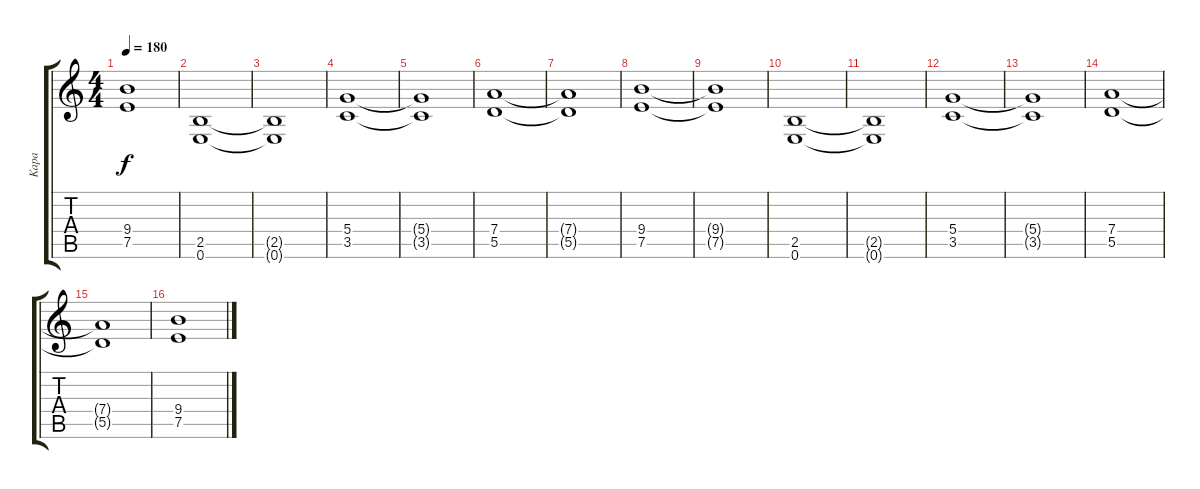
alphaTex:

\track ("Kapa" "Kapa") {instrument distortionguitar}
\staff {score tabs}
\tuning (E4 B3 G3 D3 A2 E2) {hide}
\ts (4 4)
\tempo 180
\clef g2
\ks c
(9.4{t} 7.5{t}).1{dy f} |
(2.5 0.6).1 |
(2.5{t} 0.6{t}).1 |
(5.4 3.5).1 |
(5.4{t} 3.5{t}).1 |
(7.4 5.5).1 |
(7.4{t} 5.5{t}).1 |
(9.4 7.5).1 |
(9.4{t} 7.5{t}).1 |
(2.5 0.6).1 |
(2.5{t} 0.6{t}).1 |
(5.4 3.5).1 |
(5.4{t} 3.5{t}).1 |
(7.4 5.5).1 |
(7.4{t} 5.5{t}).1 |
(9.4 7.5).1
